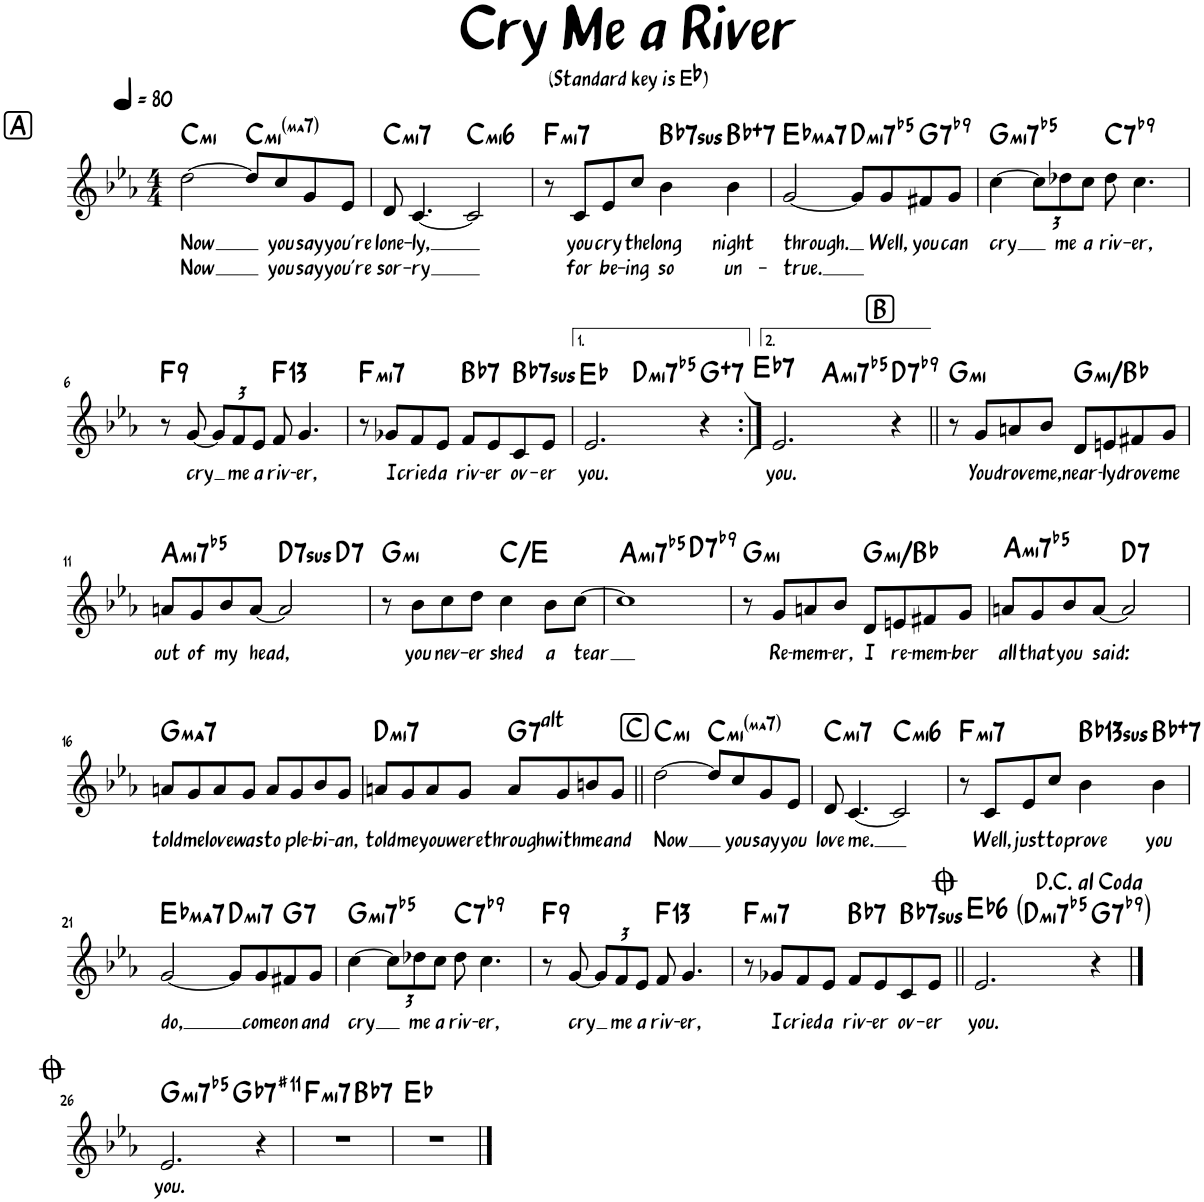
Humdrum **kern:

**kern	**text	**text	**harte
*part1	*part1	*part1	*part1
*staff1	*staff1	*staff1	*
*I"Piano	*	*	*
*I'Pno.	*	*	*
*clefG2	*	*	*
*k[b-e-a-]	*	*	*
*M4/4	*	*	*
*MM80	*	*	*
!!LO:REH:place=s1:a:rj:fs=14:t=A
=1	=1	=1	=1
!	!LO:LY:b	!LO:LY:b	!LO:H:kt=mi
[2dd\	Now	Now	C:min
!	!	!	!LO:H:kt=mima7
8dd/L]	.	.	C:minmaj7
!	!LO:LY:b	!LO:LY:b	!
8cc/	you	you	.
!	!LO:LY:b	!LO:LY:b	!
8g/	say	say	.
!	!LO:LY:b	!LO:LY:b	!
8e-/J	you're	you're	.
=2	=2	=2	=2
!	!LO:LY:b	!LO:LY:b	!LO:H:kt=mi7
8d/	lone-	sor-	C:min7
!	!LO:LY:b	!LO:LY:b	!
[4.c/	-ly,	-ry	.
!	!	!	!LO:H:kt=mi6
2c/]	.	.	C:min6
=3	=3	=3	=3
!	!	!	!LO:H:kt=mi7
8r	.	.	F:min7
!	!LO:LY:b	!LO:LY:b	!
8c/L	you	for	.
!	!LO:LY:b	!LO:LY:b	!
8e-/	cry	be-	.
!	!LO:LY:b	!LO:LY:b	!
8cc/J	the	-ing	.
!	!LO:LY:b	!LO:LY:b	!LO:H:kt=7sus
4b-\	long	so	Bb:sus4(7)
!	!LO:LY:b	!LO:LY:b	!LO:H:kt=7
4b-\	night	un-	Bb:aug(b7)
=4	=4	=4	=4
!	!LO:LY:b	!LO:LY:b	!LO:H:kt=ma7
[2g/	through.	-true.	Eb:maj7
!	!	!	!LO:H:kt=mi7b5
8g/L]	.	.	D:hdim7
!	!LO:LY:b	!	!
8g/	Well,	.	.
!	!LO:LY:b	!	!LO:H:kt=7
8f#X/	you	.	G:7(b9)
!	!LO:LY:b	!	!
8g/J	can	.	.
=5	=5	=5	=5
!	!LO:LY:b	!	!LO:H:kt=mi7b5
[4cc\	cry	.	G:hdim7
*Xbrackettup	*	*	*
12cc\L]	.	.	.
!	!LO:LY:b	!	!
12dd-X\	me	.	.
!	!LO:LY:b	!	!
12cc\J	a	.	.
!	!LO:LY:b	!	!LO:H:kt=7
8dd-\	riv-	.	C:7(b9)
!	!LO:LY:b	!	!
4.cc\	-er,	.	.
!!LO:LB:g=z
=6	=6	=6	=6
!	!	!	!LO:H:kt=9
8r	.	.	F:9
!	!LO:LY:b	!	!
[8g/	cry	.	.
12g/L]	.	.	.
!	!LO:LY:b	!	!
12f/	me	.	.
!	!LO:LY:b	!	!
12e-/J	a	.	.
!	!LO:LY:b	!	!LO:H:kt=13
8f/	riv-	.	F:9(11,13)
!	!LO:LY:b	!	!
4.g/	-er,	.	.
=7	=7	=7	=7
!	!	!	!LO:H:kt=mi7
8r	.	.	F:min7
!	!LO:LY:b	!	!
8g-X/L	I	.	.
!	!LO:LY:b	!	!
8f/	cried	.	.
!	!LO:LY:b	!	!
8e-/J	a	.	.
!	!LO:LY:b	!	!LO:H:kt=7
8f/L	riv-	.	Bb:7
!	!LO:LY:b	!	!
8e-/	-er	.	.
!	!LO:LY:b	!	!LO:H:kt=7sus
8c/	ov-	.	Bb:sus4(7)
!	!LO:LY:b	!	!
8e-/J	-er	.	.
=8	=8	=8	=8
!	!LO:LY:b	!	!
*^	*	*	*
2.e-/	2ryy	you.	.	Eb:maj
!	!	!	!	!LO:H:kt=mi7b5
.	2ryy	.	.	D:hdim7
!	!	!	!	!LO:H:kt=7
4r	.	.	.	G:aug(b7)
=9:|!	=9:|!	=9:|!	=9:|!	=9:|!
!	!	!LO:LY:b	!	!LO:H:kt=7
2.e-/	2ryy	you.	.	Eb:7
!	!	!	!	!LO:H:kt=mi7b5
.	2ryy	.	.	A:hdim7
!	!	!	!	!LO:H:kt=7
4r	.	.	.	D:7(b9)
!!LO:REH:place=s1:a:rj:fs=14:t=B	!!
=10||	=10||	=10||	=10||	=10||
!	!	!	!	!LO:H:kt=mi
*v	*v	*	*	*
8r	.	.	G:min
!	!LO:LY:b	!	!
8g/L	You	.	.
!	!LO:LY:b	!	!
8an/	drove	.	.
!	!LO:LY:b	!	!
8b-/J	me,	.	.
!	!LO:LY:b	!	!LO:H:kt=mi
8d/L	near-	.	G:min/b3
!	!LO:LY:b	!	!
8en/	-ly	.	.
!	!LO:LY:b	!	!
8f#X/	drove	.	.
!	!LO:LY:b	!	!
8g/J	me	.	.
!!LO:LB:g=z
=11	=11	=11	=11
!	!LO:LY:b	!	!LO:H:kt=mi7b5
*^	*	*	*
8an/L	2.ryy	out	.	A:hdim7
!	!	!LO:LY:b	!	!
8g/	.	of	.	.
!	!	!LO:LY:b	!	!
8b-/	.	my	.	.
!	!	!LO:LY:b	!	!
[8a/J	.	head,	.	.
!	!	!	!	!LO:H:kt=7sus
2a/]	.	.	.	D:sus4(7)
!	!	!	!	!LO:H:kt=7
.	4ryy	.	.	D:7
=12	=12	=12	=12	=12
!	!	!	!	!LO:H:kt=mi
*v	*v	*	*	*
8r	.	.	G:min
!	!LO:LY:b	!	!
8b-\L	you	.	.
!	!LO:LY:b	!	!
8cc\	nev-	.	.
!	!LO:LY:b	!	!
8dd\J	-er	.	.
!	!LO:LY:b	!	!
4cc\	shed	.	C:maj/3
!	!LO:LY:b	!	!
8b-\L	a	.	.
!	!LO:LY:b	!	!
[8cc\J	tear	.	.
=13	=13	=13	=13
!	!	!	!LO:H:kt=mi7b5
*^	*	*	*
1cc]	2ryy	.	.	A:hdim7
!	!	!	!	!LO:H:kt=7
.	2ryy	.	.	D:7(b9)
=14	=14	=14	=14	=14
!	!	!	!	!LO:H:kt=mi
*v	*v	*	*	*
8r	.	.	G:min
!	!LO:LY:b	!	!
8g/L	Re-	.	.
!	!LO:LY:b	!	!
8an/	-mem-	.	.
!	!LO:LY:b	!	!
8b-/J	-er,	.	.
!	!LO:LY:b	!	!LO:H:kt=mi
8d/L	I	.	G:min/b3
!	!LO:LY:b	!	!
8en/	re-	.	.
!	!LO:LY:b	!	!
8f#X/	-mem-	.	.
!	!LO:LY:b	!	!
8g/J	-ber	.	.
=15	=15	=15	=15
!	!LO:LY:b	!	!LO:H:kt=mi7b5
8an/L	all	.	A:hdim7
!	!LO:LY:b	!	!
8g/	that	.	.
!	!LO:LY:b	!	!
8b-/	you	.	.
!	!LO:LY:b	!	!
[8a/J	said:	.	.
!	!	!	!LO:H:kt=7
2a/]	.	.	D:7
!!LO:LB:g=z
=16	=16	=16	=16
!	!LO:LY:b	!	!LO:H:kt=ma7
8an/L	told	.	G:maj7
!	!LO:LY:b	!	!
8g/	me	.	.
!	!LO:LY:b	!	!
8a/	love	.	.
!	!LO:LY:b	!	!
8g/J	was	.	.
!	!LO:LY:b	!	!
8a/L	to	.	.
!	!LO:LY:b	!	!
8g/	ple-	.	.
!	!LO:LY:b	!	!
8b-/	-bi-	.	.
!	!LO:LY:b	!	!
8g/J	-an,	.	.
=17	=17	=17	=17
!	!LO:LY:b	!	!LO:H:kt=mi7
8an/L	told	.	D:min7
!	!LO:LY:b	!	!
8g/	me	.	.
!	!LO:LY:b	!	!
8a/	you	.	.
!	!LO:LY:b	!	!
8g/J	were	.	.
!	!LO:LY:b	!	!LO:H:kt=7
8a/L	through	.	G:(3,b5,#5,b7,b9,#9)
!	!LO:LY:b	!	!
8g/	with	.	.
!	!LO:LY:b	!	!
8bn/	me	.	.
!	!LO:LY:b	!	!
8g/J	and	.	.
!!LO:REH:place=s1:a:rj:fs=14:t=C
=18||	=18||	=18||	=18||
!	!LO:LY:b	!	!LO:H:kt=mi
[2dd\	Now	.	C:min
!	!	!	!LO:H:kt=mima7
8dd/L]	.	.	C:minmaj7
!	!LO:LY:b	!	!
8cc/	you	.	.
!	!LO:LY:b	!	!
8g/	say	.	.
!	!LO:LY:b	!	!
8e-/J	you	.	.
=19	=19	=19	=19
!	!LO:LY:b	!	!LO:H:kt=mi7
8d/	love	.	C:min7
!	!LO:LY:b	!	!
[4.c/	me.	.	.
!	!	!	!LO:H:kt=mi6
2c/]	.	.	C:min6
=20	=20	=20	=20
!	!	!	!LO:H:kt=mi7
8r	.	.	F:min7
!	!LO:LY:b	!	!
8c/L	Well,	.	.
!	!LO:LY:b	!	!
8e-/	just	.	.
!	!LO:LY:b	!	!
8cc/J	to	.	.
!	!LO:LY:b	!	!LO:H:kt=13sus
4b-\	prove	.	Bb:sus4(7,9,11,13)
!	!LO:LY:b	!	!LO:H:kt=7
4b-\	you	.	Bb:aug(b7)
!!LO:LB:g=z
=21	=21	=21	=21
!	!LO:LY:b	!	!LO:H:kt=ma7
[2g/	do,	.	Eb:maj7
!	!	!	!LO:H:kt=mi7
8g/L]	.	.	D:min7
!	!LO:LY:b	!	!
8g/	come	.	.
!	!LO:LY:b	!	!LO:H:kt=7
8f#X/	on	.	G:7
!	!LO:LY:b	!	!
8g/J	and	.	.
=22	=22	=22	=22
!	!LO:LY:b	!	!LO:H:kt=mi7b5
[4cc\	cry	.	G:hdim7
12cc\L]	.	.	.
!	!LO:LY:b	!	!
12dd-X\	me	.	.
!	!LO:LY:b	!	!
12cc\J	a	.	.
!	!LO:LY:b	!	!LO:H:kt=7
8dd-\	riv-	.	C:7(b9)
!	!LO:LY:b	!	!
4.cc\	-er,	.	.
=23	=23	=23	=23
!	!	!	!LO:H:kt=9
8r	.	.	F:9
!	!LO:LY:b	!	!
[8g/	cry	.	.
12g/L]	.	.	.
!	!LO:LY:b	!	!
12f/	me	.	.
!	!LO:LY:b	!	!
12e-/J	a	.	.
!	!LO:LY:b	!	!LO:H:kt=13
8f/	riv-	.	F:9(11,13)
!	!LO:LY:b	!	!
4.g/	-er,	.	.
=24	=24	=24	=24
!	!	!	!LO:H:kt=mi7
8r	.	.	F:min7
!	!LO:LY:b	!	!
8g-X/L	I	.	.
!	!LO:LY:b	!	!
8f/	cried	.	.
!	!LO:LY:b	!	!
8e-/J	a	.	.
!	!LO:LY:b	!	!LO:H:kt=7
8f/L	riv-	.	Bb:7
!	!LO:LY:b	!	!
8e-/	-er	.	.
!	!LO:LY:b	!	!LO:H:kt=7sus
8c/	ov-	.	Bb:sus4(7)
!	!LO:LY:b	!	!
8e-/J	-er	.	.
=25||	=25||	=25||	=25||
!	!LO:LY:b	!	!LO:H:kt=6
*^	*	*	*
2.e-/	2ryy	you.	.	Eb:maj6
!	!	!	!	!LO:H:kt=mi7b5
.	2ryy	.	.	D:hdim7
!	!	!	!	!LO:H:kt=7
4r	.	.	.	G:7(b9)
!!LO:LB:g=z	!!
==26	==26	==26	==26	==26
!	!	!LO:LY:b	!	!LO:H:kt=mi7b5
2.e-/	2ryy	you.	.	G:hdim7
!	!	!	!	!LO:H:kt=7
.	2ryy	.	.	Gb:7(#11)
4r	.	.	.	.
=27	=27	=27	=27	=27
!	!	!	!	!LO:H:kt=mi7
1r	2ryy	.	.	F:min7
!	!	!	!	!LO:H:kt=7
.	2ryy	.	.	Bb:7
*v	*v	*	*	*
=28	=28	=28	=28
1r	.	.	Eb:maj
==	==	==	==
*-	*-	*-	*-
